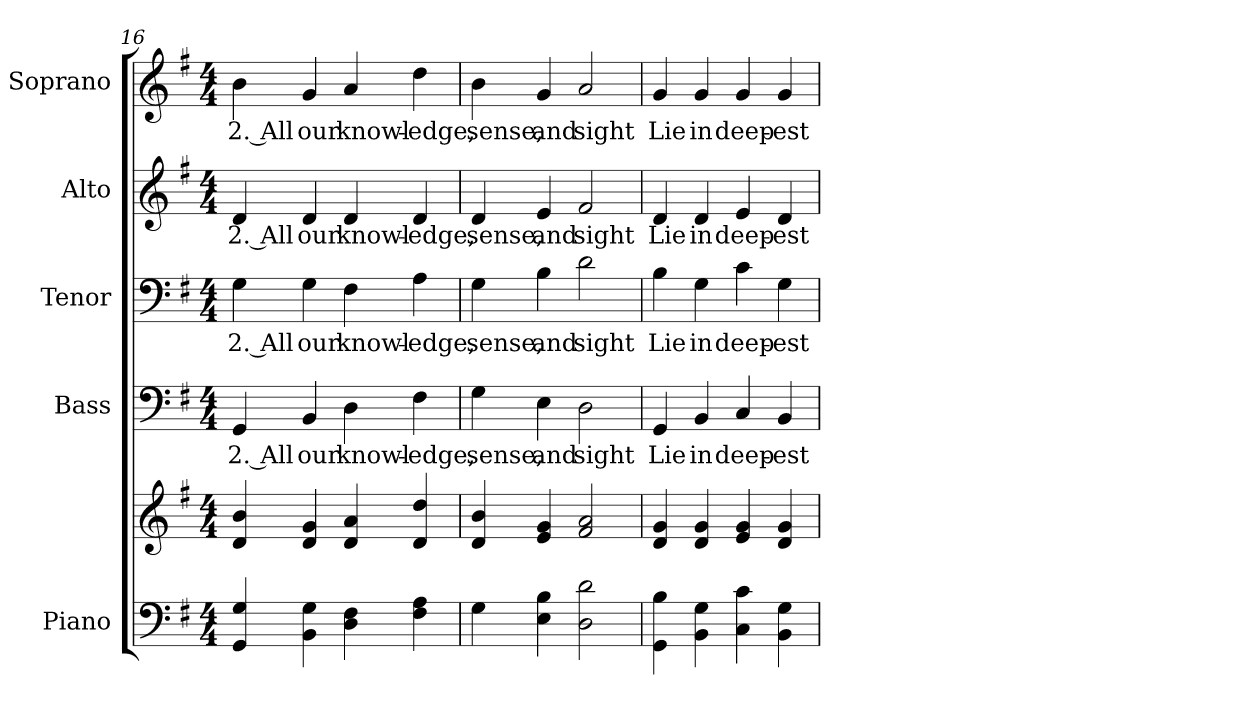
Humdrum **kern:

**kern	**kern	**kern	**text	**kern	**text	**kern	**text	**kern	**text
*part5	*part5	*part4	*part4	*part3	*part3	*part2	*part2	*part1	*part1
*staff6	*staff5	*staff4	*staff4	*staff3	*staff3	*staff2	*staff2	*staff1	*staff1
*I"Piano	*	*I"Bass	*	*I"Tenor	*	*I"Alto	*	*I"Soprano	*
*I'Pno.	*	*I'B.	*	*I'T.	*	*I'A.	*	*I'S.	*
!!LO:PB:g=z
*clefF4	*clefG2	*clefF4	*	*clefF4	*	*clefG2	*	*clefG2	*
*k[f#]	*k[f#]	*k[f#]	*	*k[f#]	*	*k[f#]	*	*k[f#]	*
*G:	*G:	*G:	*	*G:	*	*G:	*	*G:	*
*M4/4	*M4/4	*M4/4	*	*M4/4	*	*M4/4	*	*M4/4	*
=16	=16	=16	=16	=16	=16	=16	=16	=16	=16
!	!	!	!LO:LY:b:color=#000000	!	!	!	!	!	!
!	!	!	!	!	!LO:LY:b:color=#000000	!	!	!	!
!	!	!	!	!	!	!	!LO:LY:b:color=#000000	!	!
!	!	!	!	!	!	!	!	!	!LO:LY:b:color=#000000
4GGi/ 4Gi	4di/ 4bi	4GGi/	2. All	4Gi\	2. All	4di/	2. All	4bi\	2. All
!	!	!	!LO:LY:b:color=#000000	!	!	!	!	!	!
!	!	!	!	!	!LO:LY:b:color=#000000	!	!	!	!
!	!	!	!	!	!	!	!LO:LY:b:color=#000000	!	!
!	!	!	!	!	!	!	!	!	!LO:LY:b:color=#000000
4BBi\ 4Gi	4di/ 4gi	4BBi/	our	4Gi\	our	4di/	our	4gi/	our
!	!	!	!LO:LY:b:color=#000000	!	!	!	!	!	!
!	!	!	!	!	!LO:LY:b:color=#000000	!	!	!	!
!	!	!	!	!	!	!	!LO:LY:b:color=#000000	!	!
!	!	!	!	!	!	!	!	!	!LO:LY:b:color=#000000
4Di\ 4F#i	4di/ 4ai	4Di\	knowl-	4F#i\	knowl-	4di/	knowl-	4ai/	knowl-
!	!	!	!LO:LY:b:color=#000000	!	!	!	!	!	!
!	!	!	!	!	!LO:LY:b:color=#000000	!	!	!	!
!	!	!	!	!	!	!	!LO:LY:b:color=#000000	!	!
!	!	!	!	!	!	!	!	!	!LO:LY:b:color=#000000
4F#i\ 4Ai	4di/ 4ddi	4F#i\	-edge,	4Ai\	-edge,	4di/	-edge,	4ddi\	-edge,
=17	=17	=17	=17	=17	=17	=17	=17	=17	=17
!	!	!	!LO:LY:b:color=#000000	!	!	!	!	!	!
!	!	!	!	!	!LO:LY:b:color=#000000	!	!	!	!
!	!	!	!	!	!	!	!LO:LY:b:color=#000000	!	!
!	!	!	!	!	!	!	!	!	!LO:LY:b:color=#000000
4Gi\	4di/ 4bi	4Gi\	sense,	4Gi\	sense,	4di/	sense,	4bi\	sense,
!	!	!	!LO:LY:b:color=#000000	!	!	!	!	!	!
!	!	!	!	!	!LO:LY:b:color=#000000	!	!	!	!
!	!	!	!	!	!	!	!LO:LY:b:color=#000000	!	!
!	!	!	!	!	!	!	!	!	!LO:LY:b:color=#000000
4Ei\ 4Bi	4ei/ 4gi	4Ei\	and	4Bi\	and	4ei/	and	4gi/	and
!	!	!	!LO:LY:b:color=#000000	!	!	!	!	!	!
!	!	!	!	!	!LO:LY:b:color=#000000	!	!	!	!
!	!	!	!	!	!	!	!LO:LY:b:color=#000000	!	!
!	!	!	!	!	!	!	!	!	!LO:LY:b:color=#000000
2Di\ 2di	2f#i/ 2ai	2Di\	sight	2di\	sight	2f#i/	sight	2ai/	sight
!!LO:PB:g=z
=18	=18	=18	=18	=18	=18	=18	=18	=18	=18
!	!	!	!LO:LY:b:color=#000000	!	!	!	!	!	!
!	!	!	!	!	!LO:LY:b:color=#000000	!	!	!	!
!	!	!	!	!	!	!	!LO:LY:b:color=#000000	!	!
!	!	!	!	!	!	!	!	!	!LO:LY:b:color=#000000
4GGi\ 4Bi	4di/ 4gi	4GGi/	Lie	4Bi\	Lie	4di/	Lie	4gi/	Lie
!	!	!	!LO:LY:b:color=#000000	!	!	!	!	!	!
!	!	!	!	!	!LO:LY:b:color=#000000	!	!	!	!
!	!	!	!	!	!	!	!LO:LY:b:color=#000000	!	!
!	!	!	!	!	!	!	!	!	!LO:LY:b:color=#000000
4BBi\ 4Gi	4di/ 4gi	4BBi/	in	4Gi\	in	4di/	in	4gi/	in
!	!	!	!LO:LY:b:color=#000000	!	!	!	!	!	!
!	!	!	!	!	!LO:LY:b:color=#000000	!	!	!	!
!	!	!	!	!	!	!	!LO:LY:b:color=#000000	!	!
!	!	!	!	!	!	!	!	!	!LO:LY:b:color=#000000
4Ci\ 4ci	4ei/ 4gi	4Ci/	deep-	4ci\	deep-	4ei/	deep-	4gi/	deep-
!	!	!	!LO:LY:b:color=#000000	!	!	!	!	!	!
!	!	!	!	!	!LO:LY:b:color=#000000	!	!	!	!
!	!	!	!	!	!	!	!LO:LY:b:color=#000000	!	!
!	!	!	!	!	!	!	!	!	!LO:LY:b:color=#000000
4BBi\ 4Gi	4di/ 4gi	4BBi/	-est	4Gi\	-est	4di/	-est	4gi/	-est
=	=	=	=	=	=	=	=	=	=
*-	*-	*-	*-	*-	*-	*-	*-	*-	*-
